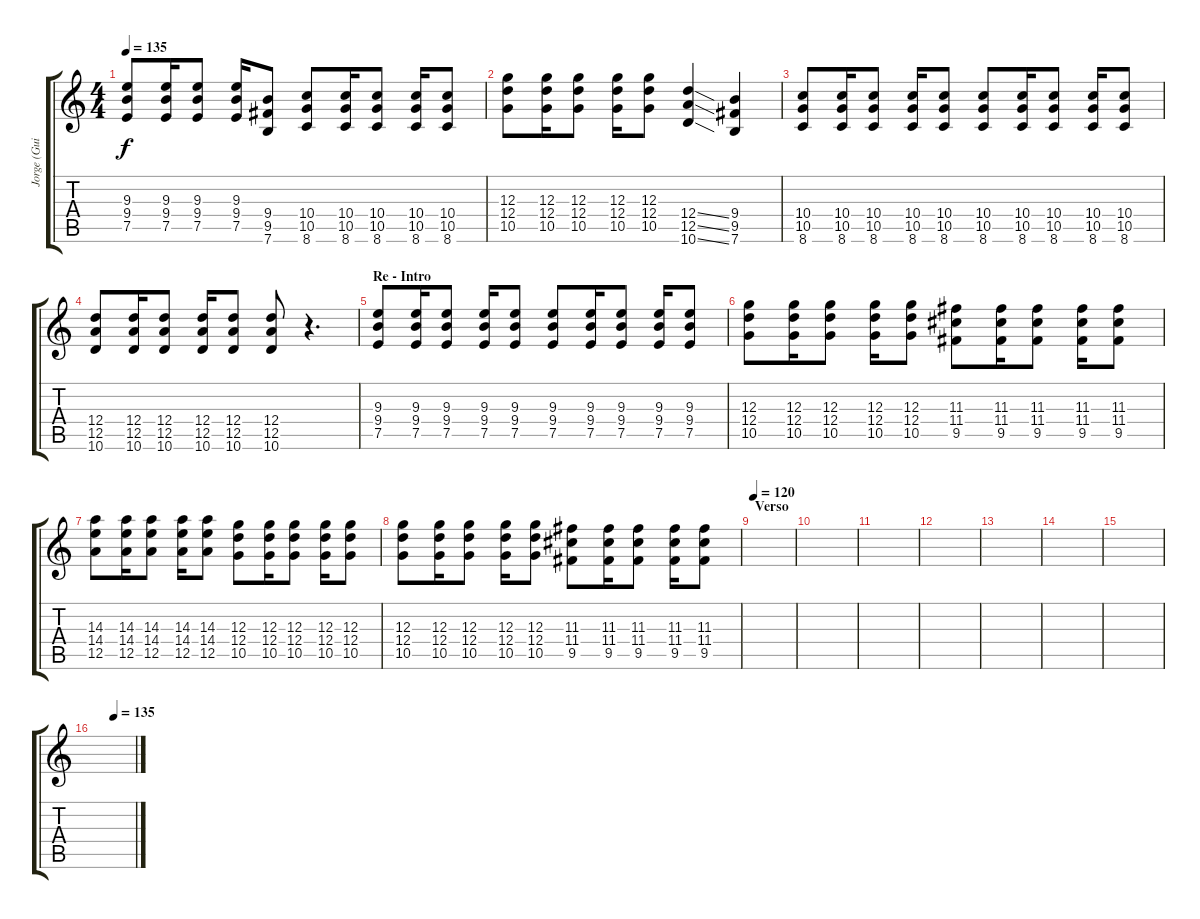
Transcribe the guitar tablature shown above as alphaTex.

\track ("Jorge (Guitarra)" "Jorge (Gui") {instrument distortionguitar}
\staff {score tabs}
\tuning (E4 B3 G3 D3 A2 E2) {hide}
\ts (4 4)
\tempo 135
\clef g2
\ks c
(9.3 9.4 7.5).8{dy f} (9.3 9.4 7.5).16 (9.3 9.4 7.5).8 (9.3 9.4 7.5).16 (9.4 9.5 7.6).8 (10.4 10.5 8.6).8 (10.4 10.5 8.6).16 (10.4 10.5 8.6).8 (10.4 10.5 8.6).16 (10.4 10.5 8.6).8 |
(12.3 12.4 10.5).8 (12.3 12.4 10.5).16 (12.3 12.4 10.5).8 (12.3 12.4 10.5).16 (12.3 12.4 10.5).8 (12.4{ss} 12.5{ss} 10.6{ss}).4 (9.4 9.5 7.6).4 |
(10.4 10.5 8.6).8 (10.4 10.5 8.6).16 (10.4 10.5 8.6).8 (10.4 10.5 8.6).16 (10.4 10.5 8.6).8 (10.4 10.5 8.6).8 (10.4 10.5 8.6).16 (10.4 10.5 8.6).8 (10.4 10.5 8.6).16 (10.4 10.5 8.6).8 |
(12.4 12.5 10.6).8 (12.4 12.5 10.6).16 (12.4 12.5 10.6).8 (12.4 12.5 10.6).16 (12.4 12.5 10.6).8 (12.4 12.5 10.6).8 r.4{d} |
\section ("" "Re - Intro")
(9.3 9.4 7.5).8 (9.3 9.4 7.5).16 (9.3 9.4 7.5).8 (9.3 9.4 7.5).16 (9.3 9.4 7.5).8 (9.3 9.4 7.5).8 (9.3 9.4 7.5).16 (9.3 9.4 7.5).8 (9.3 9.4 7.5).16 (9.3 9.4 7.5).8 |
(12.3 12.4 10.5).8 (12.3 12.4 10.5).16 (12.3 12.4 10.5).8 (12.3 12.4 10.5).16 (12.3 12.4 10.5).8 (11.3 11.4 9.5).8 (11.3 11.4 9.5).16 (11.3 11.4 9.5).8 (11.3 11.4 9.5).16 (11.3 11.4 9.5).8 |
(14.3 14.4 12.5).8 (14.3 14.4 12.5).16 (14.3 14.4 12.5).8 (14.3 14.4 12.5).16 (14.3 14.4 12.5).8 (12.3 12.4 10.5).8 (12.3 12.4 10.5).16 (12.3 12.4 10.5).8 (12.3 12.4 10.5).16 (12.3 12.4 10.5).8 |
(12.3 12.4 10.5).8 (12.3 12.4 10.5).16 (12.3 12.4 10.5).8 (12.3 12.4 10.5).16 (12.3 12.4 10.5).8 (11.3 11.4 9.5).8 (11.3 11.4 9.5).16 (11.3 11.4 9.5).8 (11.3 11.4 9.5).16 (11.3 11.4 9.5).8 |
\section ("" "Verso")
\tempo 120
|
|
|
|
|
|
|
\tempo (135 0.5)
